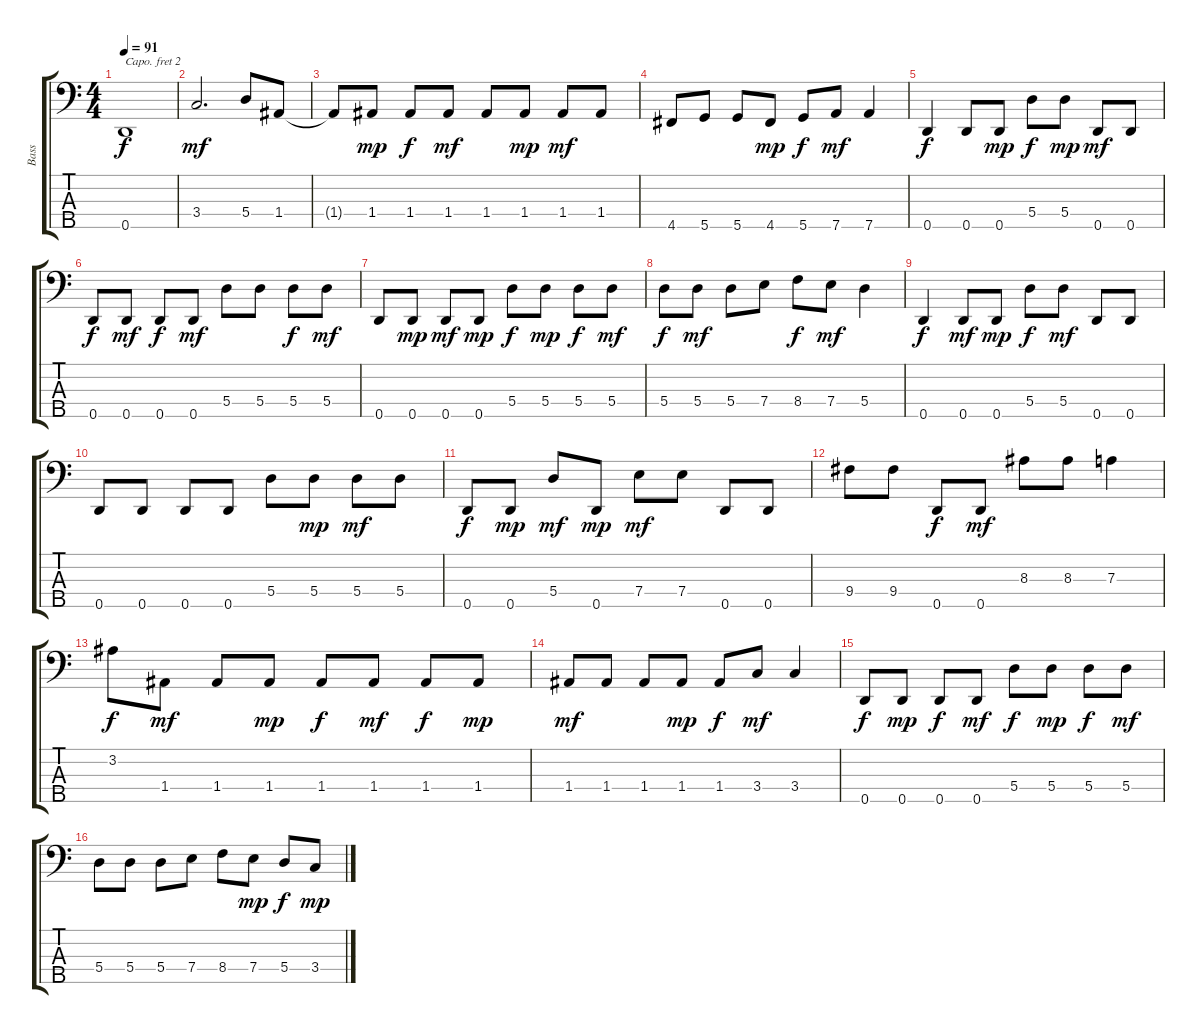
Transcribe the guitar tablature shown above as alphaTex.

\track ("Bass" "Bass") {instrument electricbassfinger}
\staff {score tabs}
\capo 2
\tuning (A2 F2 C2 G1 C1) {hide}
\ts (4 4)
\tempo 91
\clef f4
\ks c
0.5{t}.1{dy f} |
3.4.2{d dy mf} 5.4.8 1.4.8 |
1.4{t}.8 1.4.8{dy mp} 1.4.8{dy f} 1.4.8{dy mf} 1.4.8 1.4.8{dy mp} 1.4.8{dy mf} 1.4.8 |
4.5.8 5.5.8 5.5.8 4.5.8{dy mp} 5.5.8{dy f} 7.5.8{dy mf} 7.5.4 |
0.5.4{dy f} 0.5.8 0.5.8{dy mp} 5.4.8{dy f} 5.4.8{dy mp} 0.5.8{dy mf} 0.5.8 |
0.5.8{dy f} 0.5.8{dy mf} 0.5.8{dy f} 0.5.8{dy mf} 5.4.8 5.4.8 5.4.8{dy f} 5.4.8{dy mf} |
0.5.8 0.5.8{dy mp} 0.5.8{dy mf} 0.5.8{dy mp} 5.4.8{dy f} 5.4.8{dy mp} 5.4.8{dy f} 5.4.8{dy mf} |
5.4.8{dy f} 5.4.8{dy mf} 5.4.8 7.4.8 8.4.8{dy f} 7.4.8{dy mf} 5.4.4 |
0.5.4{dy f} 0.5.8{dy mf} 0.5.8{dy mp} 5.4.8{dy f} 5.4.8{dy mf} 0.5.8 0.5.8 |
0.5.8 0.5.8 0.5.8 0.5.8 5.4.8 5.4.8{dy mp} 5.4.8{dy mf} 5.4.8 |
0.5.8{dy f} 0.5.8{dy mp} 5.4.8{dy mf} 0.5.8{dy mp} 7.4.8{dy mf} 7.4.8 0.5.8 0.5.8 |
9.4.8 9.4.8 0.5.8{dy f} 0.5.8{dy mf} 8.3.8 8.3.8 7.3.4 |
3.2.8{dy f} 1.4.8{dy mf} 1.4.8 1.4.8{dy mp} 1.4.8{dy f} 1.4.8{dy mf} 1.4.8{dy f} 1.4.8{dy mp} |
1.4.8{dy mf} 1.4.8 1.4.8 1.4.8{dy mp} 1.4.8{dy f} 3.4.8{dy mf} 3.4.4 |
0.5.8{dy f} 0.5.8{dy mp} 0.5.8{dy f} 0.5.8{dy mf} 5.4.8{dy f} 5.4.8{dy mp} 5.4.8{dy f} 5.4.8{dy mf} |
5.4.8 5.4.8 5.4.8 7.4.8 8.4.8 7.4.8{dy mp} 5.4.8{dy f} 3.4.8{dy mp}
